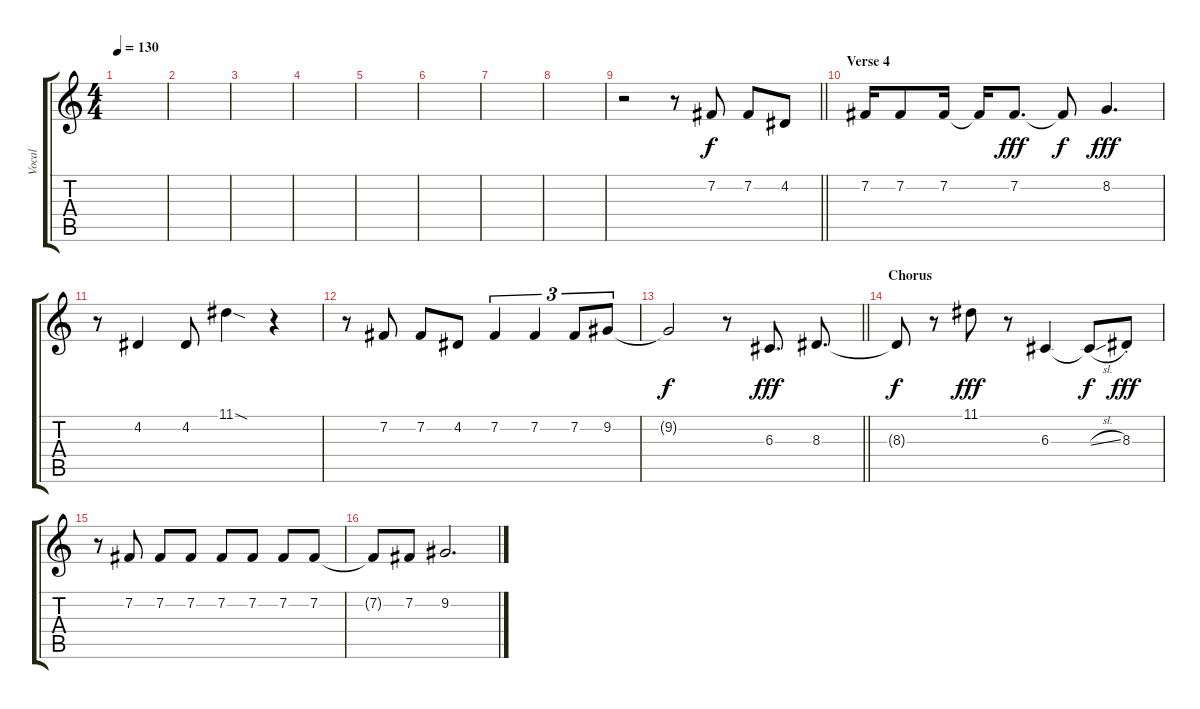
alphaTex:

\track ("Vocal" "Vocal") {instrument lead6voice}
\staff {score tabs}
\tuning (E4 B3 G3 D3 A2 E2) {hide}
\ts (4 4)
\tempo 130
\clef g2
\ks c
|
|
|
|
|
|
|
|
\barLineRight lightlight
r.2 r.8 7.2.8 7.2.8 4.2.8 |
\section ("" "Verse 4")
7.2.16 7.2.8 7.2.16 7.2{t}.16{dy f} 7.2.8{d dy fff} 7.2{t}.8{dy f} 8.2.4{d dy fff} |
r.8 4.2.4 4.2.8 11.1{sod}.4 r.4 |
r.8 7.2.8 7.2.8 4.2.8 7.2.4{tu (3 2)} 7.2.4{tu (3 2)} 7.2.8{tu (3 2)} 9.2.8{tu (3 2)} |
\barLineRight lightlight
9.2{t}.2{dy f} r.8 6.3.8{d dy fff} 8.3.8{d} |
\section ("" "Chorus")
8.3{t}.8{dy f} r.8 11.1.8{dy fff} r.8 6.3.4 6.3{sl t}.8{dy f} 8.3{st}.8{dy fff} |
r.8 7.2.8 7.2.8 7.2.8 7.2.8 7.2.8 7.2.8 7.2.8 |
7.2{t}.8 7.2.8 9.2.2{d}
